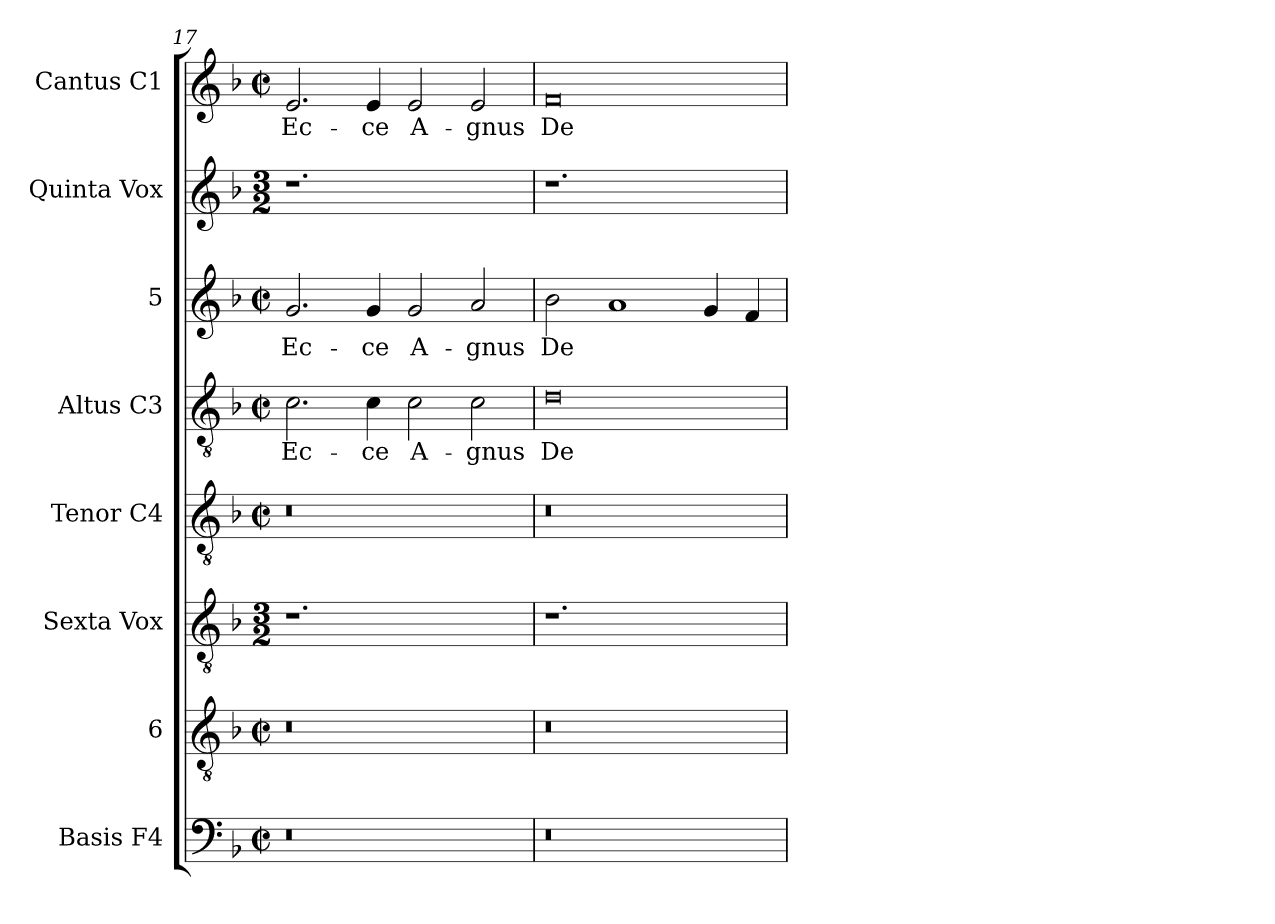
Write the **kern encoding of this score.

**kern	**kern	**kern	**kern	**kern	**text	**kern	**text	**kern	**kern	**text
*part8	*part7	*part6	*part5	*part4	*part4	*part3	*part3	*part2	*part1	*part1
*staff8	*staff7	*staff6	*staff5	*staff4	*staff4	*staff3	*staff3	*staff2	*staff1	*staff1
*I"Basis  F4	*I"6	*I"Sexta  Vox	*I"Tenor  C4	*I"Altus  C3	*	*I"5	*	*I"Quinta  Vox	*I"Cantus  C1	*
*I'B	*	*	*I'T	*I'A	*	*	*	*	*I'C	*
*clefF4	*clefGv2	*clefGv2	*clefGv2	*clefGv2	*	*clefG2	*	*clefG2	*clefG2	*
*k[b-]	*k[b-]	*k[b-]	*k[b-]	*k[b-]	*	*k[b-]	*	*k[b-]	*k[b-]	*
*F:	*F:	*F:	*F:	*F:	*	*F:	*	*F:	*F:	*
*M2/2	*M2/2	*M3/2	*M2/2	*M2/2	*	*M2/2	*	*M3/2	*M2/2	*
*met(c|)	*met(c|)	*	*met(c|)	*met(c|)	*	*met(c|)	*	*	*met(c|)	*
=17	=17	=17	=17	=17	=17	=17	=17	=17	=17	=17
!	!	!	!	!	!LO:LY:b:cj	!	!LO:LY:b:cj	!	!	!LO:LY:b:cj
0r	0r	1.r	0r	2.c\	Ec-	2.g/	Ec-	1.r	2.e/	Ec-
!	!	!	!	!	!LO:LY:b:cj	!	!LO:LY:b:cj	!	!	!LO:LY:b:cj
.	.	.	.	4c\	-ce	4g/	-ce	.	4e/	-ce
!	!	!	!	!	!LO:LY:b:cj	!	!LO:LY:b:cj	!	!	!LO:LY:b:cj
.	.	.	.	2c\	A-	2g/	A-	.	2e/	A-
!	!	!	!	!	!LO:LY:b:cj	!	!LO:LY:b:cj	!	!	!LO:LY:b:cj
.	.	2ryy	.	2c\	-gnus	2a/	-gnus	2ryy	2e/	-gnus
=18	=18	=18	=18	=18	=18	=18	=18	=18	=18	=18
!	!	!	!	!	!LO:LY:b:cj	!	!LO:LY:b:cj	!	!	!LO:LY:b:cj
0r	0r	1.r	0r	0d	De-	2b-\	De-	1.r	0f	De-
!	!	!	!	!	!	!	!LO:LY:b:cj	!	!	!
.	.	.	.	.	.	1a	--	.	.	.
!	!	!	!	!	!	!	!LO:LY:b:cj	!	!	!
.	.	2ryy	.	.	.	4g/	--	2ryy	.	.
!	!	!	!	!	!	!	!LO:LY:b:cj	!	!	!
.	.	.	.	.	.	4f/	--	.	.	.
=	=	=	=	=	=	=	=	=	=	=
*-	*-	*-	*-	*-	*-	*-	*-	*-	*-	*-
